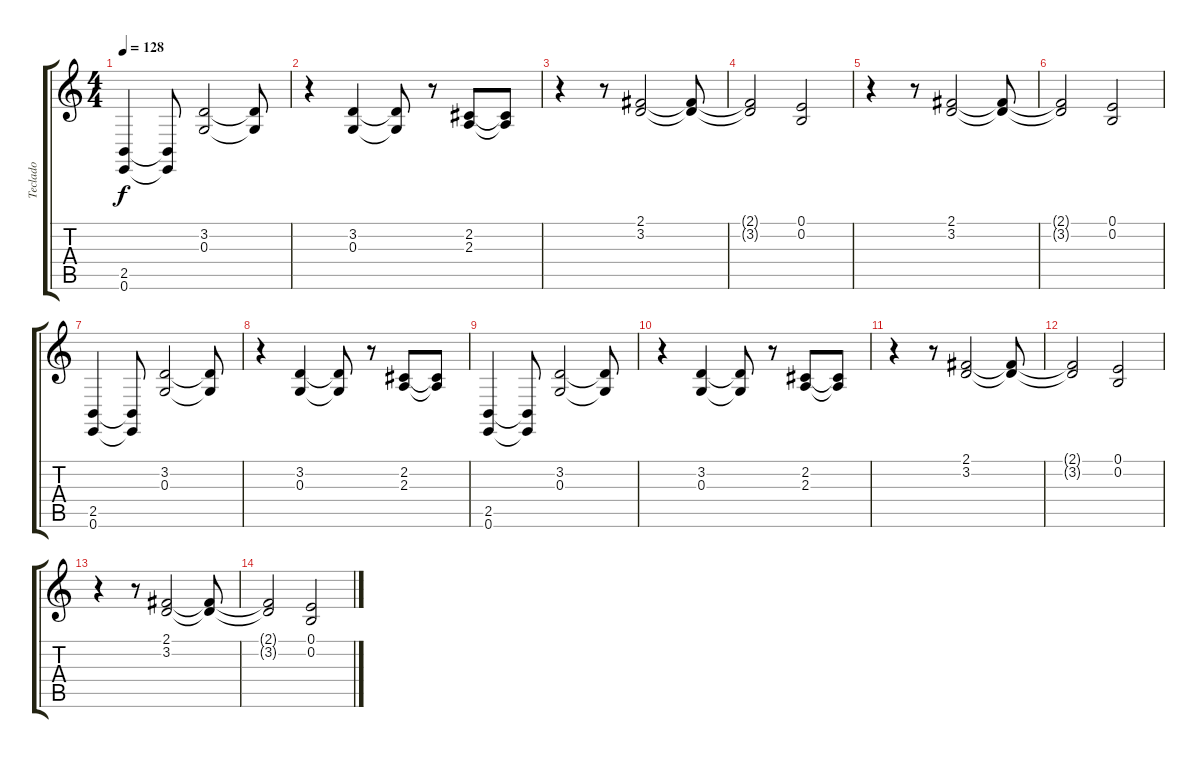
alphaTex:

\track ("Teclado" "Teclado") {instrument stringensemble1}
\staff {score tabs}
\tuning (E4 B3 G3 D3 A2 E2) {hide}
\ts (4 4)
\tempo 128
\clef g2
\ks c
(2.5 0.6).4{dy f volume 8} (2.5{t} 0.6{t}).8 (3.2 0.3).2 (3.2{t} 0.3{t}).8{volume 6} |
r.4 (3.2 0.3).4{volume 8} (3.2{t} 0.3{t}).8{volume 6} r.8 (2.2 2.3).8{volume 8} (2.2{t} 2.3{t}).8 |
r.4 r.8 (2.1 3.2).2{volume 8} (2.1{t} 3.2{t}).8{volume 7} |
(2.1{t} 3.2{t}).2{volume 6} (0.1 0.2).2{volume 8} |
r.4 r.8 (2.1 3.2).2{volume 8} (2.1{t} 3.2{t}).8{volume 7} |
(2.1{t} 3.2{t}).2{volume 6} (0.1 0.2).2{volume 8} |
(2.5 0.6).4{volume 8} (2.5{t} 0.6{t}).8 (3.2 0.3).2 (3.2{t} 0.3{t}).8{volume 6} |
r.4 (3.2 0.3).4{volume 8} (3.2{t} 0.3{t}).8{volume 6} r.8 (2.2 2.3).8{volume 8} (2.2{t} 2.3{t}).8 |
(2.5 0.6).4{volume 8} (2.5{t} 0.6{t}).8 (3.2 0.3).2 (3.2{t} 0.3{t}).8{volume 6} |
r.4 (3.2 0.3).4{volume 8} (3.2{t} 0.3{t}).8{volume 6} r.8 (2.2 2.3).8{volume 8} (2.2{t} 2.3{t}).8 |
r.4 r.8 (2.1 3.2).2{volume 8} (2.1{t} 3.2{t}).8{volume 7} |
(2.1{t} 3.2{t}).2{volume 6} (0.1 0.2).2{volume 8} |
r.4 r.8 (2.1 3.2).2{volume 8} (2.1{t} 3.2{t}).8{volume 7} |
(2.1{t} 3.2{t}).2{volume 6} (0.1 0.2).2{volume 8}
